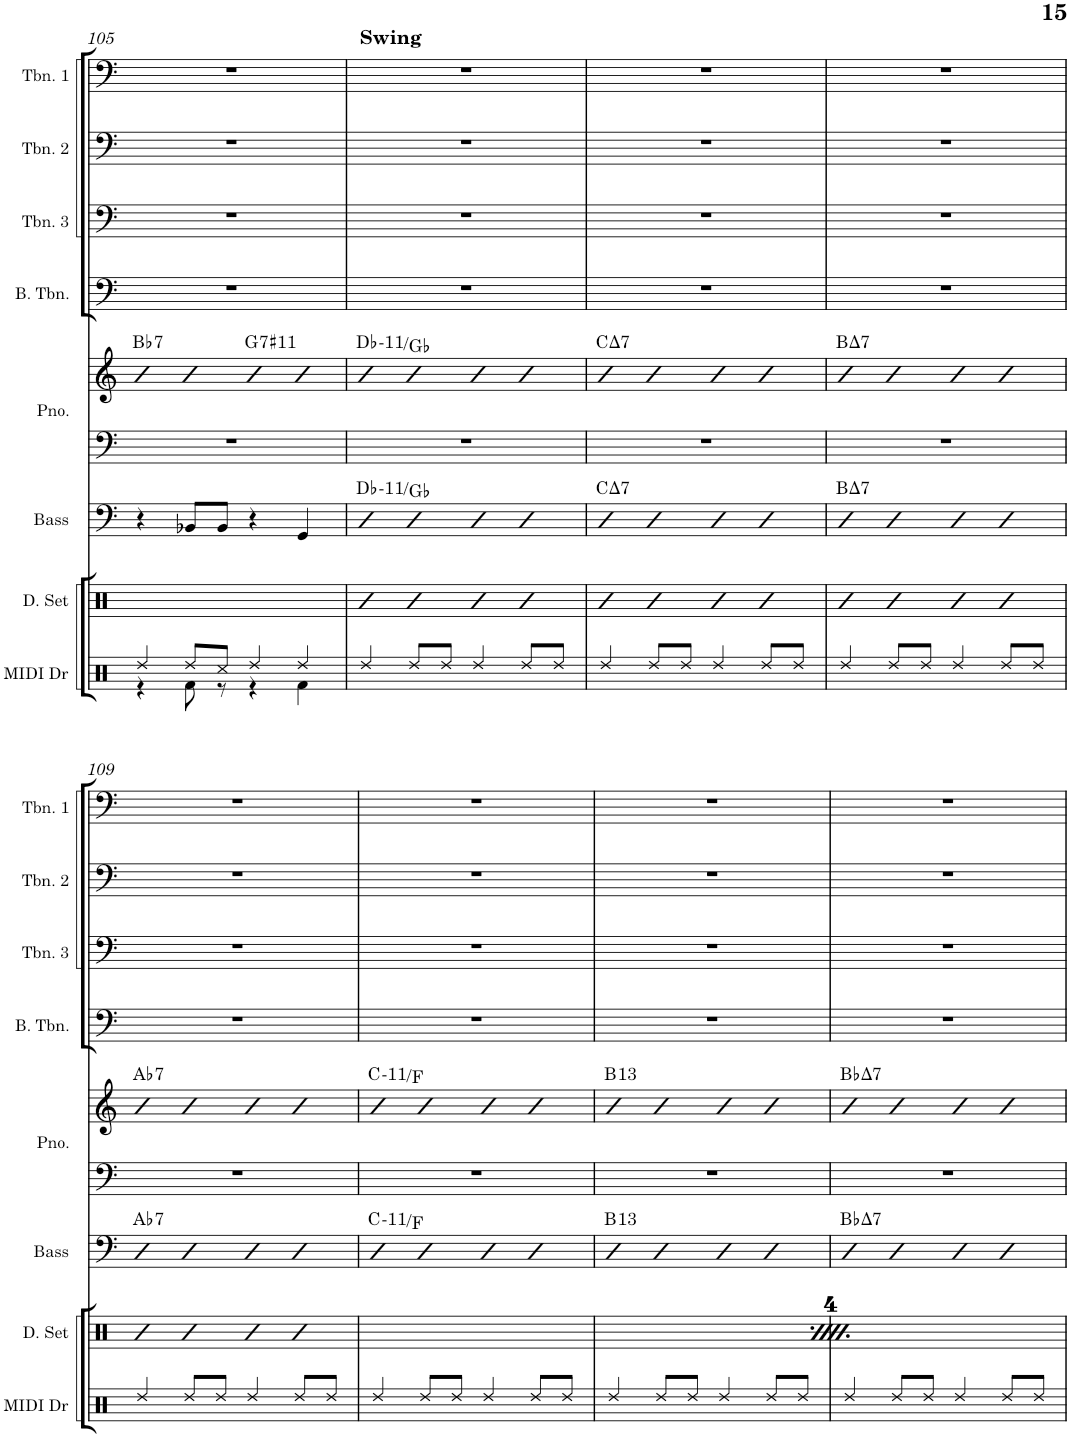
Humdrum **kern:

**kern	**kern	**kern	**harte	**kern	**kern	**harte	**kern	**kern	**kern	**kern
*part8	*part7	*part6	*part6	*part5	*part5	*part5	*part4	*part3	*part2	*part1
*staff9	*staff8	*staff7	*	*staff6	*staff5	*	*staff4	*staff3	*staff2	*staff1
*I"MIDI Drums	*I"Drumset	*I"Acoustic Bass	*	*I"Piano	*	*	*I"Bass Trombone	*I"Trombone 3	*I"Trombone 2	*I"Trombone 1
*I'MIDI Dr	*I'D. Set	*I'Bass	*	*I'Pno.	*	*	*I'B. Tbn.	*I'Tbn. 3	*I'Tbn. 2	*I'Tbn. 1
!!LO:PB:g=z
*clefX	*clefX	*clefF4	*	*clefF4	*clefG2	*	*clefF4	*clefF4	*clefF4	*clefF4
*	*	*Trd7c12	*	*	*	*	*	*	*	*
*k[]	*k[]	*k[]	*	*k[]	*k[]	*	*k[]	*k[]	*k[]	*k[]
*M4/4	*M4/4	*M4/4	*	*M4/4	*M4/4	*	*M4/4	*M4/4	*M4/4	*M4/4
=105	=105	=105	=105	=105	=105	=105	=105	=105	=105	=105
*^	*^	*	*	*	*	*	*	*	*	*
!	!	!	!	!	!	!	!	!LO:H:kt=7	!	!	!	!
4Rdd/	4r	4Rdd/	4r	4r	.	1r	4bn	Bb:7	1r	1r	1r	1r
8Rdd/L	8Rf\	8Rdd/L	8Rf\	8BB-X/L	.	.	4b	.	.	.	.	.
8Rcc/J	8r	8Rcc/J	8r	8BB-/J	.	.	.	.	.	.	.	.
!	!	!	!	!	!	!	!	!LO:H:kt=7	!	!	!	!
4Rdd/	4r	4Rdd/	4r	4r	.	.	4b	G:7(#11)	.	.	.	.
4Rdd/	4Rf\	8Rdd/L	4Rf\	4GG/	.	.	4b	.	.	.	.	.
.	.	8Rdd/J	.	.	.	.	.	.	.	.	.	.
*v	*v	*	*	*	*	*	*	*	*	*	*	*
*	*v	*v	*	*	*	*	*	*	*	*	*
=106	=106	=106	=106	=106	=106	=106	=106	=106	=106	=106
!	!	!	!LO:H:kt=11	!	!	!LO:H:kt=11	!	!	!	!LO:TX:a:B:t=Swing
4Rdd/	4R	4b	Db:min9(11)/4	1r	4b	Db:min9(11)/4	1r	1r	1r	1r
8Rdd/L	4R	4b	.	.	4b	.	.	.	.	.
8Rdd/J	.	.	.	.	.	.	.	.	.	.
4Rdd/	4R	4b	.	.	4b	.	.	.	.	.
8Rdd/L	4R	4b	.	.	4b	.	.	.	.	.
8Rdd/J	.	.	.	.	.	.	.	.	.	.
=107	=107	=107	=107	=107	=107	=107	=107	=107	=107	=107
!	!	!	!LO:H:kt=7	!	!	!LO:H:kt=7	!	!	!	!
4Rdd/	4R	4b	C:maj7	1r	4b	C:maj7	1r	1r	1r	1r
8Rdd/L	4R	4b	.	.	4b	.	.	.	.	.
8Rdd/J	.	.	.	.	.	.	.	.	.	.
4Rdd/	4R	4b	.	.	4b	.	.	.	.	.
8Rdd/L	4R	4b	.	.	4b	.	.	.	.	.
8Rdd/J	.	.	.	.	.	.	.	.	.	.
=108	=108	=108	=108	=108	=108	=108	=108	=108	=108	=108
!	!	!	!LO:H:kt=7	!	!	!LO:H:kt=7	!	!	!	!
4Rdd/	4R	4b	B:maj7	1r	4b	B:maj7	1r	1r	1r	1r
8Rdd/L	4R	4b	.	.	4b	.	.	.	.	.
8Rdd/J	.	.	.	.	.	.	.	.	.	.
4Rdd/	4R	4b	.	.	4b	.	.	.	.	.
8Rdd/L	4R	4b	.	.	4b	.	.	.	.	.
8Rdd/J	.	.	.	.	.	.	.	.	.	.
!!LO:LB:g=z
=109	=109	=109	=109	=109	=109	=109	=109	=109	=109	=109
!	!	!	!LO:H:kt=7	!	!	!LO:H:kt=7	!	!	!	!
4Rdd/	4R	4b	Ab:7	1r	4b	Ab:7	1r	1r	1r	1r
8Rdd/L	4R	4b	.	.	4b	.	.	.	.	.
8Rdd/J	.	.	.	.	.	.	.	.	.	.
4Rdd/	4R	4b	.	.	4b	.	.	.	.	.
8Rdd/L	4R	4b	.	.	4b	.	.	.	.	.
8Rdd/J	.	.	.	.	.	.	.	.	.	.
=110	=110	=110	=110	=110	=110	=110	=110	=110	=110	=110
!	!	!	!LO:H:kt=11	!	!	!LO:H:kt=11	!	!	!	!
4Rdd/	4R	4b	C:min9(11)/4	1r	4bn	C:min9(11)/4	1r	1r	1r	1r
8Rdd/L	4R	4b	.	.	4b	.	.	.	.	.
8Rdd/J	.	.	.	.	.	.	.	.	.	.
4Rdd/	4R	4b	.	.	4b	.	.	.	.	.
8Rdd/L	4R	4b	.	.	4b	.	.	.	.	.
8Rdd/J	.	.	.	.	.	.	.	.	.	.
=111	=111	=111	=111	=111	=111	=111	=111	=111	=111	=111
!	!	!	!LO:H:kt=13	!	!	!LO:H:kt=13	!	!	!	!
4Rdd/	4R	4b	B:9(11,13)	1r	4b	B:9(11,13)	1r	1r	1r	1r
8Rdd/L	4R	4b	.	.	4b	.	.	.	.	.
8Rdd/J	.	.	.	.	.	.	.	.	.	.
4Rdd/	4R	4b	.	.	4b	.	.	.	.	.
8Rdd/L	4R	4b	.	.	4b	.	.	.	.	.
8Rdd/J	.	.	.	.	.	.	.	.	.	.
=112	=112	=112	=112	=112	=112	=112	=112	=112	=112	=112
!	!	!	!LO:H:kt=7	!	!	!LO:H:kt=7	!	!	!	!
4Rdd/	4R	4b	Bb:maj7	1r	4bn	Bb:maj7	1r	1r	1r	1r
8Rdd/L	4R	4b	.	.	4b	.	.	.	.	.
8Rdd/J	.	.	.	.	.	.	.	.	.	.
4Rdd/	4R	4b	.	.	4b	.	.	.	.	.
8Rdd/L	4R	4b	.	.	4b	.	.	.	.	.
8Rdd/J	.	.	.	.	.	.	.	.	.	.
=	=	=	=	=	=	=	=	=	=	=
*-	*-	*-	*-	*-	*-	*-	*-	*-	*-	*-
